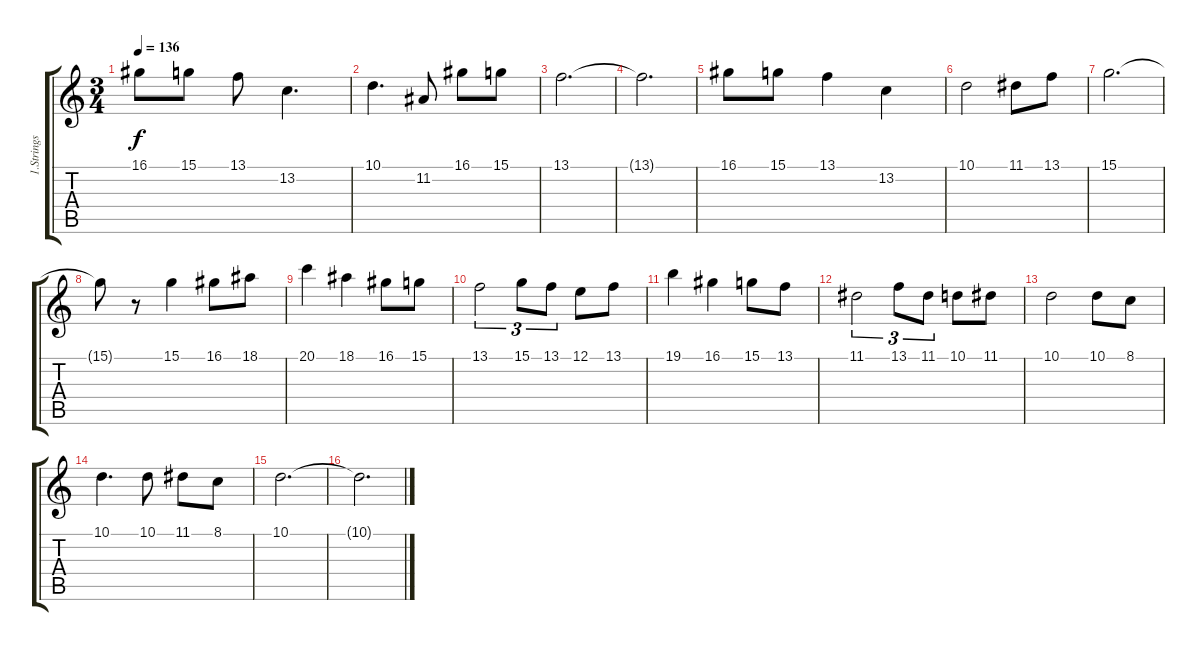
\track ("1.Strings" "1.Strings") {instrument stringensemble1}
\staff {score tabs}
\tuning (E4 B3 G3 D3 A2 E2) {hide}
\ts (3 4)
\tempo 136
\clef g2
\ks c
16.1.8{dy f} 15.1.8 13.1.8 13.2.4{d} |
10.1.4{d} 11.2.8 16.1.8 15.1.8 |
13.1.2{d} |
13.1{t}.2{d} |
16.1.8 15.1.8 13.1.4 13.2.4 |
10.1.2 11.1.8 13.1.8 |
15.1.2{d} |
15.1{t}.8 r.8 15.1.4 16.1.8 18.1.8 |
20.1.4 18.1.4 16.1.8 15.1.8 |
13.1.2{tu (3 2)} 15.1.8{tu (3 2)} 13.1.8{tu (3 2)} 12.1.8 13.1.8 |
19.1.4 16.1.4 15.1.8 13.1.8 |
11.1.2{tu (3 2)} 13.1.8{tu (3 2)} 11.1.8{tu (3 2)} 10.1.8 11.1.8 |
10.1.2 10.1.8 8.1.8 |
10.1.4{d} 10.1.8 11.1.8 8.1.8 |
10.1.2{d} |
10.1{t}.2{d}
